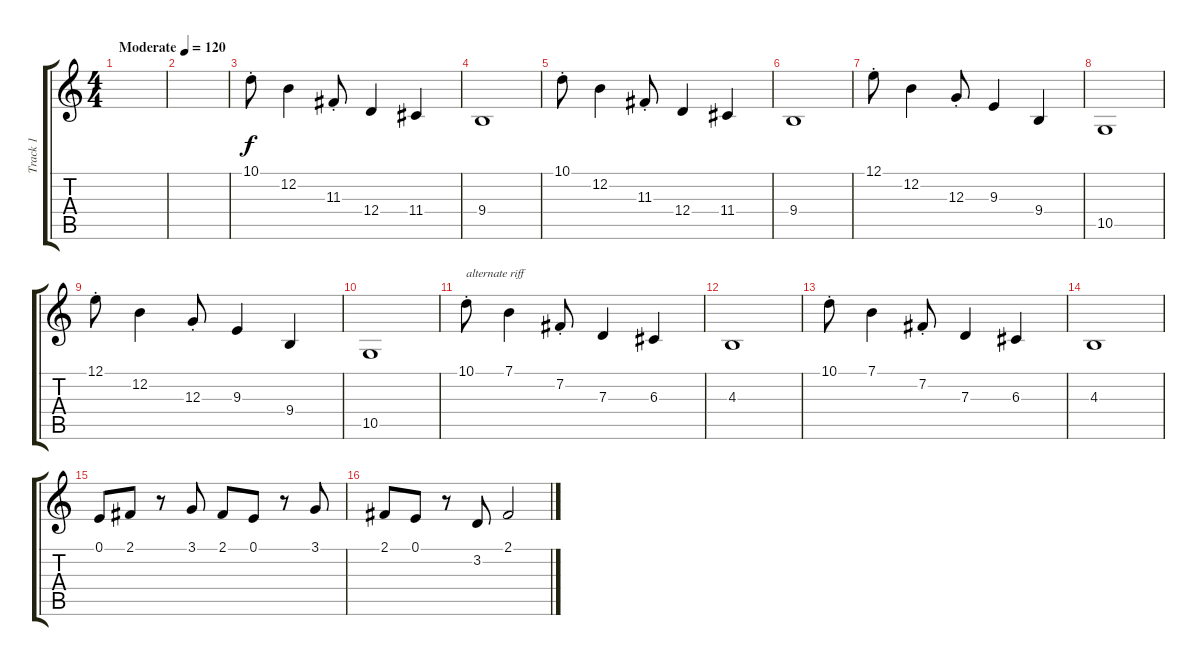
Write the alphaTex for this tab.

\track ("Track 1" "Track 1") {instrument flute}
\staff {score tabs}
\tuning (E4 B3 G3 D3 A2 E2) {hide}
\ts (4 4)
\tempo (120 "Moderate")
\clef g2
\ks c
|
|
10.1{st}.8 12.2.4 11.3{st}.8 12.4.4 11.4.4 |
9.4.1 |
10.1{st}.8 12.2.4 11.3{st}.8 12.4.4 11.4.4 |
9.4.1 |
12.1{st}.8 12.2.4 12.3{st}.8 9.3.4 9.4.4 |
10.5.1 |
12.1{st}.8 12.2.4 12.3{st}.8 9.3.4 9.4.4 |
10.5.1 |
10.1{st}.8{txt "alternate riff"} 7.1.4 7.2{st}.8 7.3.4 6.3.4 |
4.3.1 |
10.1{st}.8 7.1.4 7.2{st}.8 7.3.4 6.3.4 |
4.3.1 |
0.1.8 2.1.8 r.8 3.1.8 2.1.8 0.1.8 r.8 3.1.8 |
2.1.8 0.1.8 r.8 3.2.8 2.1.2
